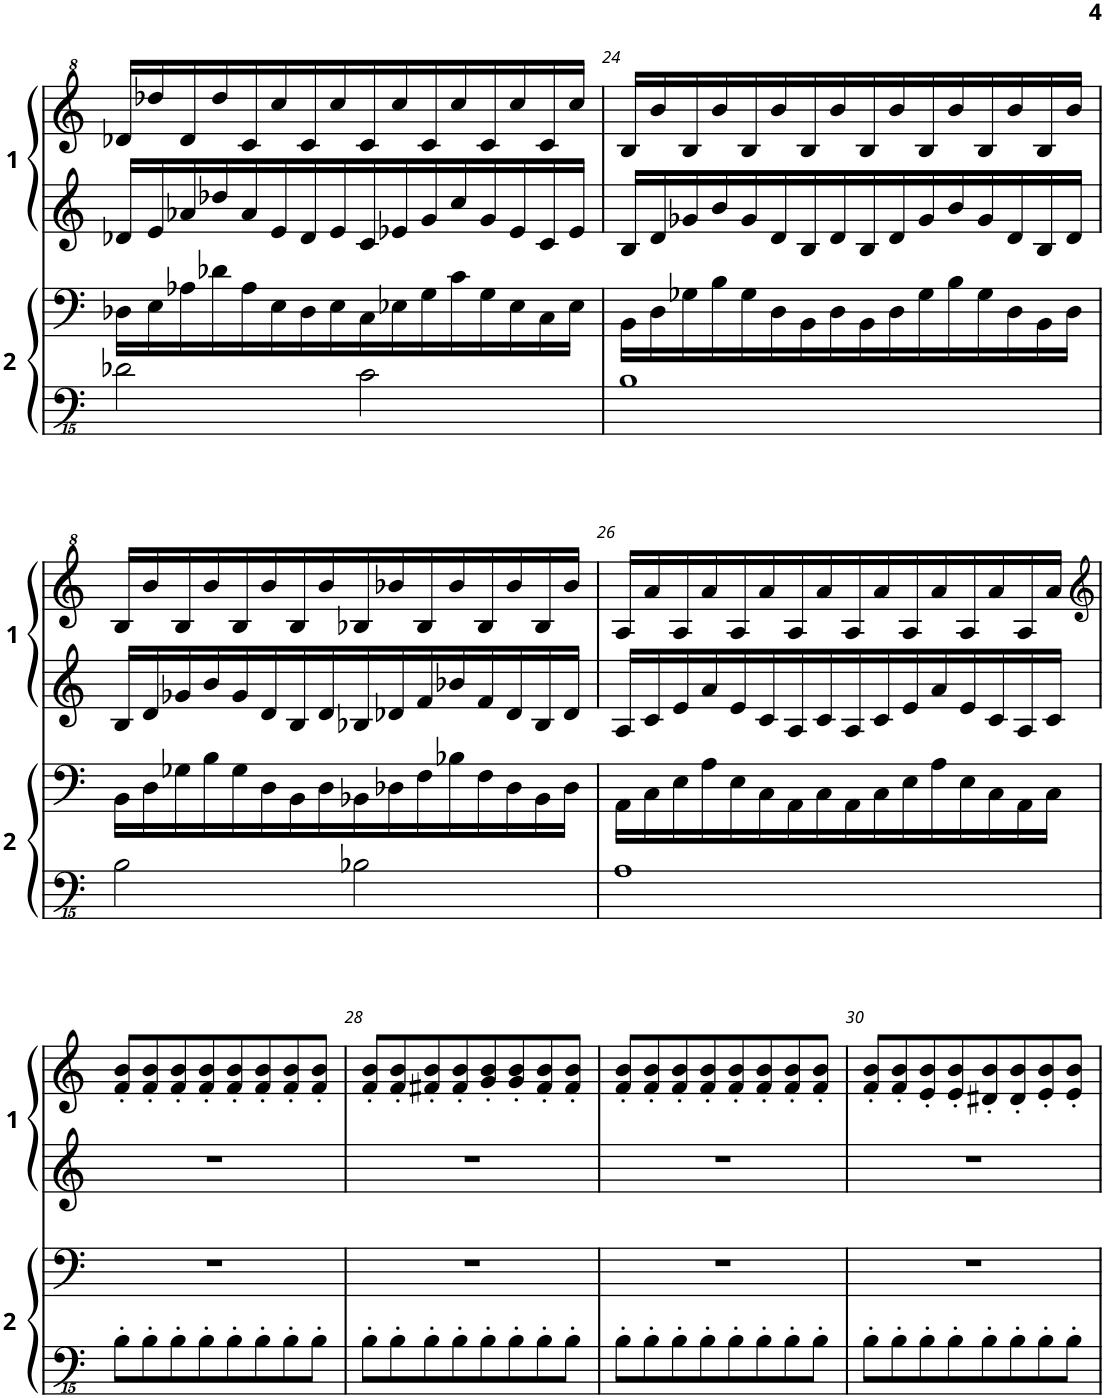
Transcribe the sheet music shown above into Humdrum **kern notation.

**kern	**kern	**kern	**kern
*part2	*part2	*part1	*part1
*staff4	*staff3	*staff2	*staff1
*I"Player 2	*	*I"Player 1	*
!!LO:PB:g=z
*clefFvv4	*clefF4	*clefG2	*clefG^2
*k[]	*k[]	*k[]	*k[]
*M8/8	*M8/8	*M8/8	*M8/8
=23	=23	=23	=23
2DD-X\	16D-X\LL	16d-X/LL	16dd-X/LL
.	16E\	16e/	16ddd-X/
.	16A-X\	16a-X/	16dd-/
.	16d-X\	16dd-X/	16ddd-/
.	16A-\	16a-/	16cc/
.	16E\	16e/	16ccc/
.	16D-\	16d-/	16cc/
.	16E\	16e/	16ccc/
2CC\	16C\	16c/	16cc/
.	16E-X\	16e-X/	16ccc/
.	16G\	16g/	16cc/
.	16c\	16cc/	16ccc/
.	16G\	16g/	16cc/
.	16E-\	16e-/	16ccc/
.	16C\	16c/	16cc/
.	16E-\JJ	16e-/JJ	16ccc/JJ
=24	=24	=24	=24
1BBB	16BB\LL	16B/LL	16b/LL
.	16D\	16d/	16bb/
.	16G-X\	16g-X/	16b/
.	16B\	16b/	16bb/
.	16G-\	16g-/	16b/
.	16D\	16d/	16bb/
.	16BB\	16B/	16b/
.	16D\	16d/	16bb/
.	16BB\	16B/	16b/
.	16D\	16d/	16bb/
.	16G-\	16g-/	16b/
.	16B\	16b/	16bb/
.	16G-\	16g-/	16b/
.	16D\	16d/	16bb/
.	16BB\	16B/	16b/
.	16D\JJ	16d/JJ	16bb/JJ
!!LO:LB:g=z
=25	=25	=25	=25
2BBB\	16BB\LL	16B/LL	16b/LL
.	16D\	16d/	16bb/
.	16G-X\	16g-X/	16b/
.	16B\	16b/	16bb/
.	16G-\	16g-/	16b/
.	16D\	16d/	16bb/
.	16BB\	16B/	16b/
.	16D\	16d/	16bb/
2BBB-X\	16BB-X\	16B-X/	16b-X/
.	16D-X\	16d-X/	16bb-X/
.	16F\	16f/	16b-/
.	16B-X\	16b-X/	16bb-/
.	16F\	16f/	16b-/
.	16D-\	16d-/	16bb-/
.	16BB-\	16B-/	16b-/
.	16D-\JJ	16d-/JJ	16bb-/JJ
=26	=26	=26	=26
1AAA	16AA\LL	16A/LL	16a/LL
.	16C\	16c/	16aa/
.	16E\	16e/	16a/
.	16A\	16a/	16aa/
.	16E\	16e/	16a/
.	16C\	16c/	16aa/
.	16AA\	16A/	16a/
.	16C\	16c/	16aa/
.	16AA\	16A/	16a/
.	16C\	16c/	16aa/
.	16E\	16e/	16a/
.	16A\	16a/	16aa/
.	16E\	16e/	16a/
.	16C\	16c/	16aa/
.	16AA\	16A/	16a/
.	16C\JJ	16c/JJ	16aa/JJ
!!LO:LB:g=z
=27	=27	=27	=27
*	*	*	*clefG2
8BBB'\L	1r	1r	8f/' 8b/'L
8BBB'\	.	.	8f/' 8b/'
8BBB'\	.	.	8f/' 8b/'
8BBB'\	.	.	8f/' 8b/'
8BBB'\	.	.	8f/' 8b/'
8BBB'\	.	.	8f/' 8b/'
8BBB'\	.	.	8f/' 8b/'
8BBB'\J	.	.	8f/' 8b/'J
=28	=28	=28	=28
8BBB'\L	1r	1r	8f/' 8b/'L
8BBB'\	.	.	8f/' 8b/'
8BBB'\	.	.	8f#X/' 8b/'
8BBB'\	.	.	8f#/' 8b/'
8BBB'\	.	.	8g/' 8b/'
8BBB'\	.	.	8g/' 8b/'
8BBB'\	.	.	8f#/' 8b/'
8BBB'\J	.	.	8f#/' 8b/'J
=29	=29	=29	=29
8BBB'\L	1r	1r	8f/' 8b/'L
8BBB'\	.	.	8f/' 8b/'
8BBB'\	.	.	8f/' 8b/'
8BBB'\	.	.	8f/' 8b/'
8BBB'\	.	.	8f/' 8b/'
8BBB'\	.	.	8f/' 8b/'
8BBB'\	.	.	8f/' 8b/'
8BBB'\J	.	.	8f/' 8b/'J
=30	=30	=30	=30
8BBB'\L	1r	1r	8f/' 8b/'L
8BBB'\	.	.	8f/' 8b/'
8BBB'\	.	.	8e/' 8b/'
8BBB'\	.	.	8e/' 8b/'
8BBB'\	.	.	8d#X/' 8b/'
8BBB'\	.	.	8d#/' 8b/'
8BBB'\	.	.	8e/' 8b/'
8BBB'\J	.	.	8e/' 8b/'J
=	=	=	=
*-	*-	*-	*-
